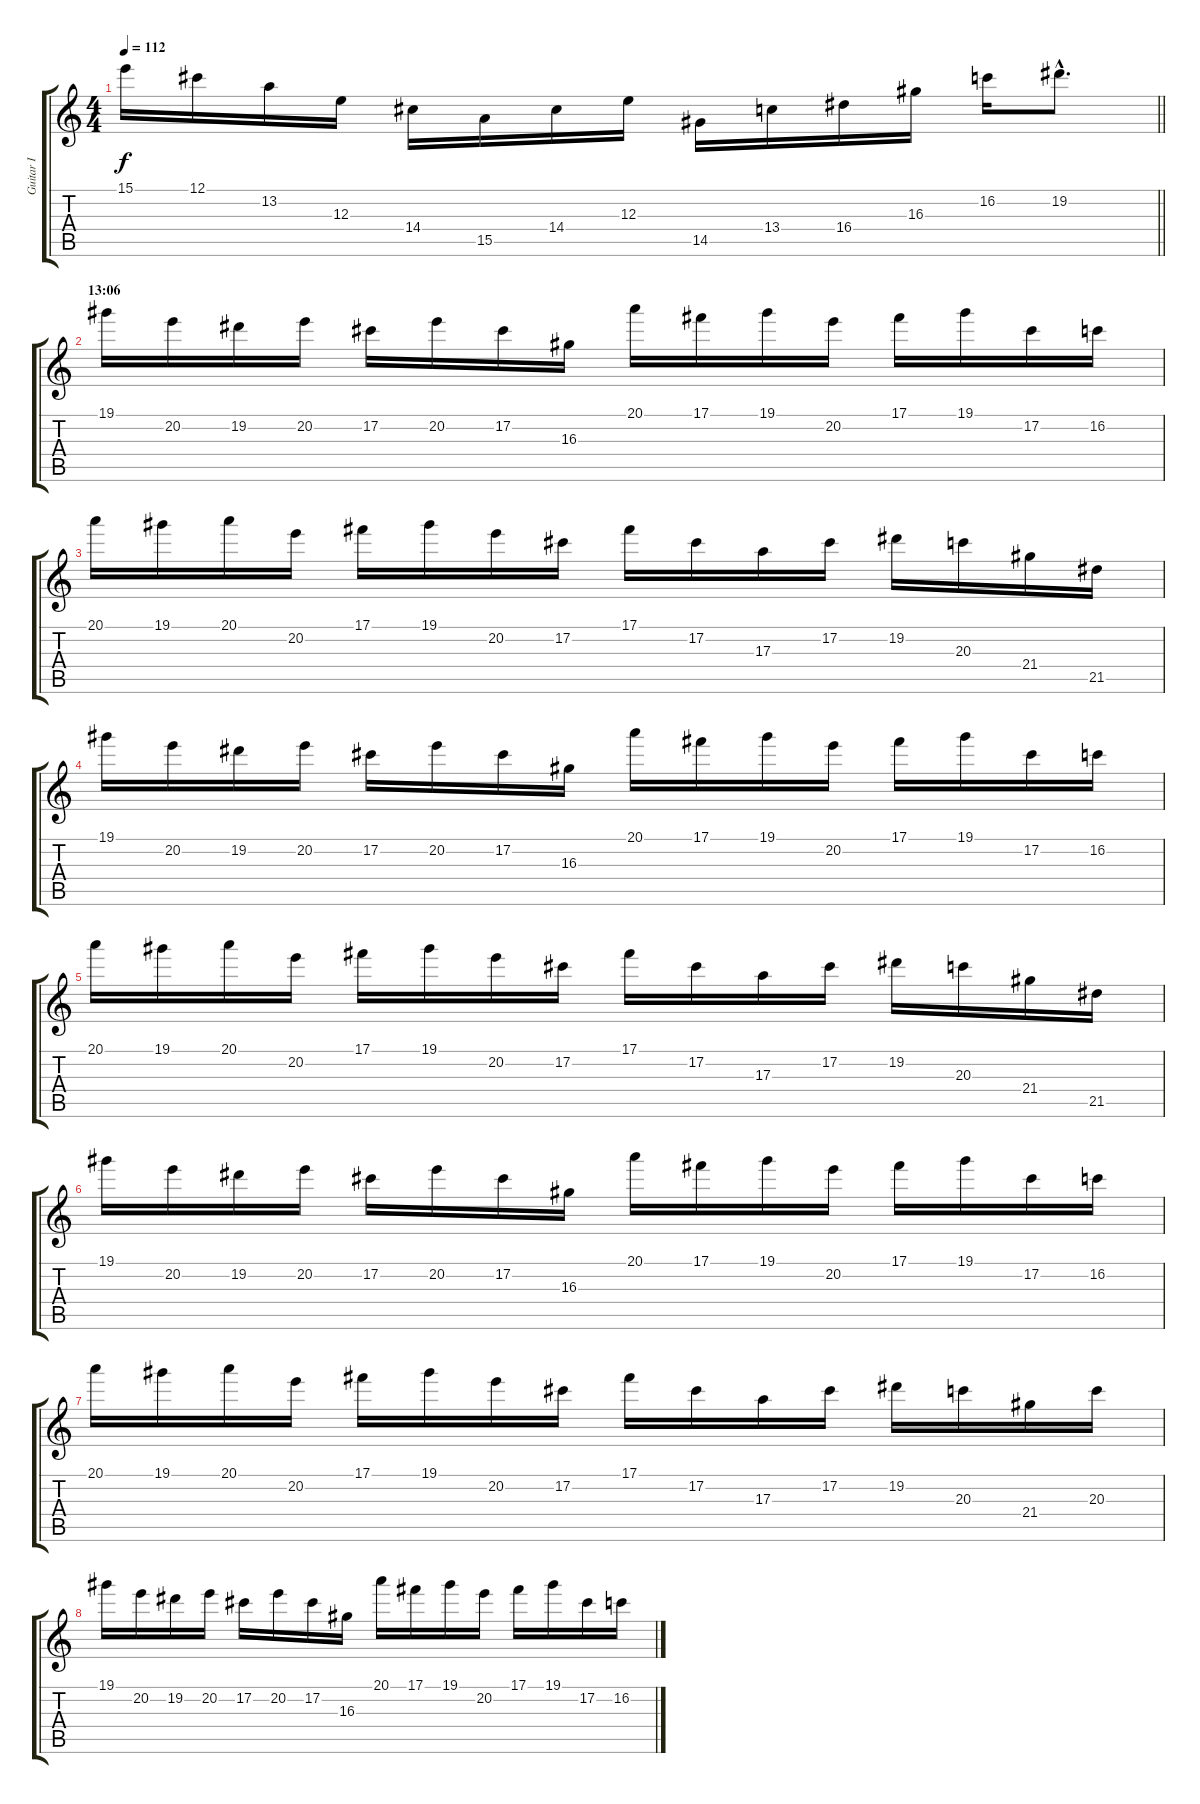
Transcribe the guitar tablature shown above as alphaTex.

\track ("Guitar I" "Guitar I") {instrument distortionguitar}
\staff {score tabs}
\tuning (Db4 Ab3 E3 B2 Gb2 Db2) {hide}
\ts (4 4)
\tempo 112
\clef g2
\barLineRight lightlight
\ks c
15.1.16{dy f} 12.1.16 13.2.16 12.3.16 14.4.16 15.5.16 14.4.16 12.3.16 14.5.16 13.4.16 16.4.16 16.3.16 16.2.16 19.2{hac}.8{d} |
\section ("" "13:06")
19.1.16 20.2.16 19.2.16 20.2.16 17.2.16 20.2.16 17.2.16 16.3.16 20.1.16 17.1.16 19.1.16 20.2.16 17.1.16 19.1.16 17.2.16 16.2.16 |
20.1.16 19.1.16 20.1.16 20.2.16 17.1.16 19.1.16 20.2.16 17.2.16 17.1.16 17.2.16 17.3.16 17.2.16 19.2.16 20.3.16 21.4.16 21.5.16 |
19.1.16 20.2.16 19.2.16 20.2.16 17.2.16 20.2.16 17.2.16 16.3.16 20.1.16 17.1.16 19.1.16 20.2.16 17.1.16 19.1.16 17.2.16 16.2.16 |
20.1.16 19.1.16 20.1.16 20.2.16 17.1.16 19.1.16 20.2.16 17.2.16 17.1.16 17.2.16 17.3.16 17.2.16 19.2.16 20.3.16 21.4.16 21.5.16 |
19.1.16 20.2.16 19.2.16 20.2.16 17.2.16 20.2.16 17.2.16 16.3.16 20.1.16 17.1.16 19.1.16 20.2.16 17.1.16 19.1.16 17.2.16 16.2.16 |
20.1.16 19.1.16 20.1.16 20.2.16 17.1.16 19.1.16 20.2.16 17.2.16 17.1.16 17.2.16 17.3.16 17.2.16 19.2.16 20.3.16 21.4.16 20.3.16 |
19.1.16 20.2.16 19.2.16 20.2.16 17.2.16 20.2.16 17.2.16 16.3.16 20.1.16 17.1.16 19.1.16 20.2.16 17.1.16 19.1.16 17.2.16 16.2.16
